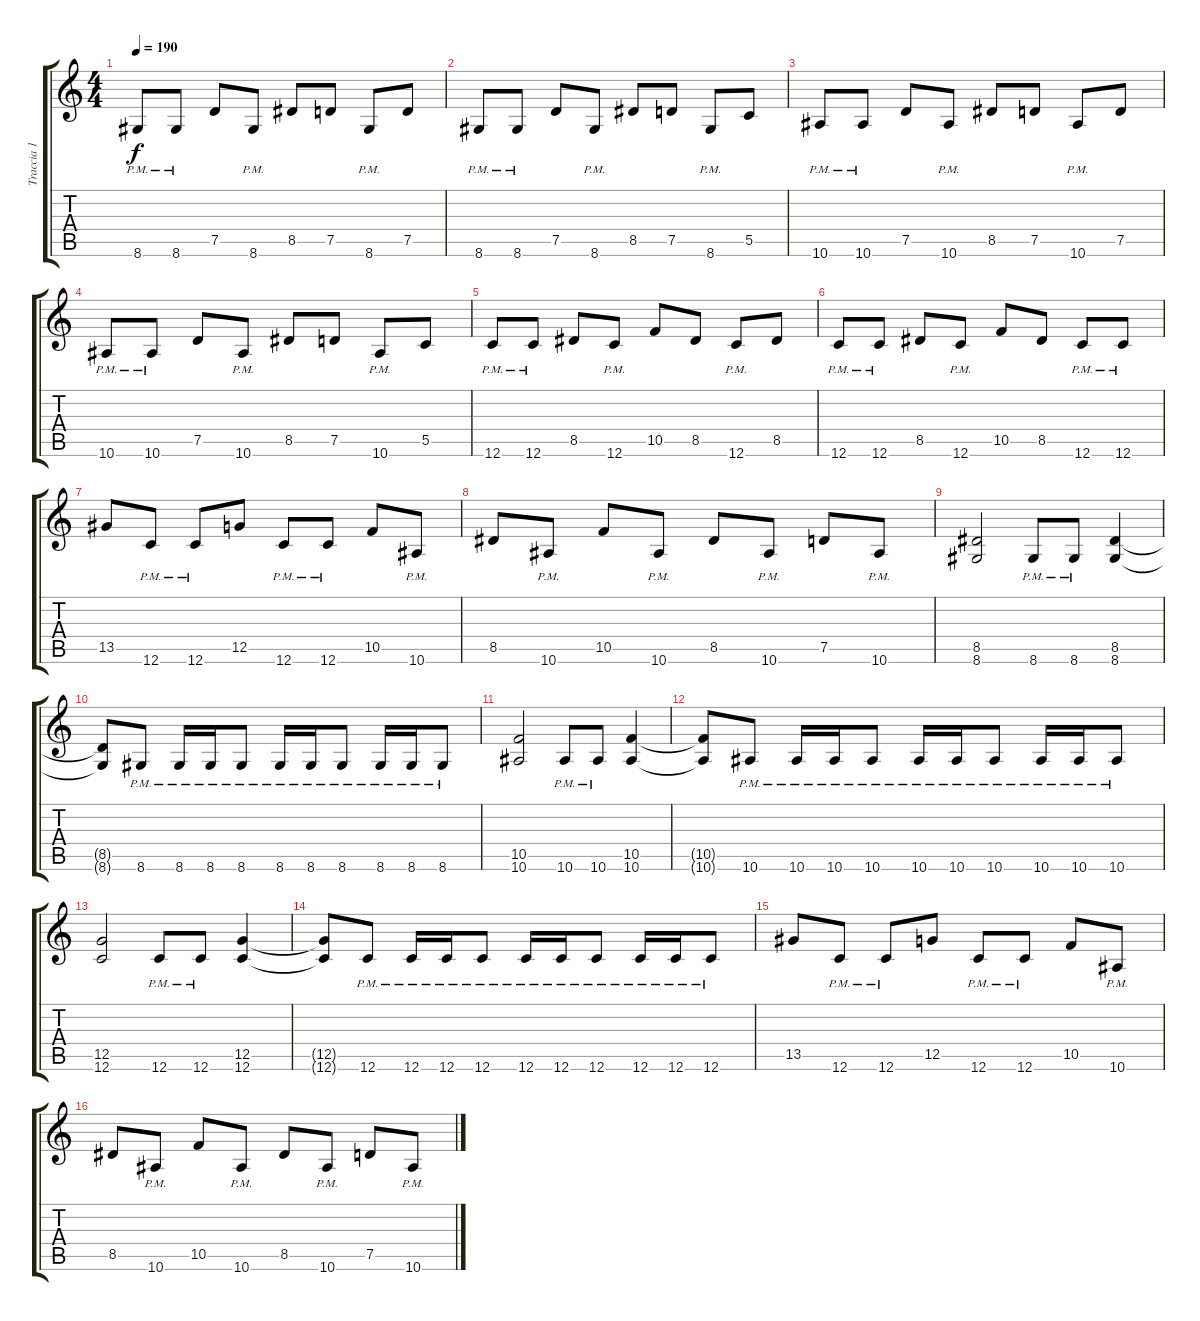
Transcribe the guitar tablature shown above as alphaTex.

\track ("Traccia 1" "Traccia 1") {instrument distortionguitar}
\staff {score tabs}
\tuning (D4 A3 F3 C3 G2 C2) {hide}
\ts (4 4)
\tempo 190
\clef g2
\ks c
8.6{pm}.8{dy f} 8.6{pm}.8 7.5.8 8.6{pm}.8 8.5.8 7.5.8 8.6{pm}.8 7.5.8 |
8.6{pm}.8 8.6{pm}.8 7.5.8 8.6{pm}.8 8.5.8 7.5.8 8.6{pm}.8 5.5.8 |
10.6{pm}.8 10.6{pm}.8 7.5.8 10.6{pm}.8 8.5.8 7.5.8 10.6{pm}.8 7.5.8 |
10.6{pm}.8 10.6{pm}.8 7.5.8 10.6{pm}.8 8.5.8 7.5.8 10.6{pm}.8 5.5.8 |
12.6{pm}.8 12.6{pm}.8 8.5.8 12.6{pm}.8 10.5.8 8.5.8 12.6{pm}.8 8.5.8 |
12.6{pm}.8 12.6{pm}.8 8.5.8 12.6{pm}.8 10.5.8 8.5.8 12.6{pm}.8 12.6{pm}.8 |
13.5.8 12.6{pm}.8 12.6{pm}.8 12.5.8 12.6{pm}.8 12.6{pm}.8 10.5.8 10.6{pm}.8 |
8.5.8 10.6{pm}.8 10.5.8 10.6{pm}.8 8.5.8 10.6{pm}.8 7.5.8 10.6{pm}.8 |
(8.5 8.6).2 8.6{pm}.8 8.6{pm}.8 (8.5 8.6).4 |
(8.5{t} 8.6{t}).8 8.6{pm}.8 8.6{pm}.16 8.6{pm}.16 8.6{pm}.8 8.6{pm}.16 8.6{pm}.16 8.6{pm}.8 8.6{pm}.16 8.6{pm}.16 8.6{pm}.8 |
(10.5 10.6).2 10.6{pm}.8 10.6{pm}.8 (10.5 10.6).4 |
(10.5{t} 10.6{t}).8 10.6{pm}.8 10.6{pm}.16 10.6{pm}.16 10.6{pm}.8 10.6{pm}.16 10.6{pm}.16 10.6{pm}.8 10.6{pm}.16 10.6{pm}.16 10.6{pm}.8 |
(12.5 12.6).2 12.6{pm}.8 12.6{pm}.8 (12.5 12.6).4 |
(12.5{t} 12.6{t}).8 12.6{pm}.8 12.6{pm}.16 12.6{pm}.16 12.6{pm}.8 12.6{pm}.16 12.6{pm}.16 12.6{pm}.8 12.6{pm}.16 12.6{pm}.16 12.6{pm}.8 |
13.5.8 12.6{pm}.8 12.6{pm}.8 12.5.8 12.6{pm}.8 12.6{pm}.8 10.5.8 10.6{pm}.8 |
8.5.8 10.6{pm}.8 10.5.8 10.6{pm}.8 8.5.8 10.6{pm}.8 7.5.8 10.6{pm}.8
